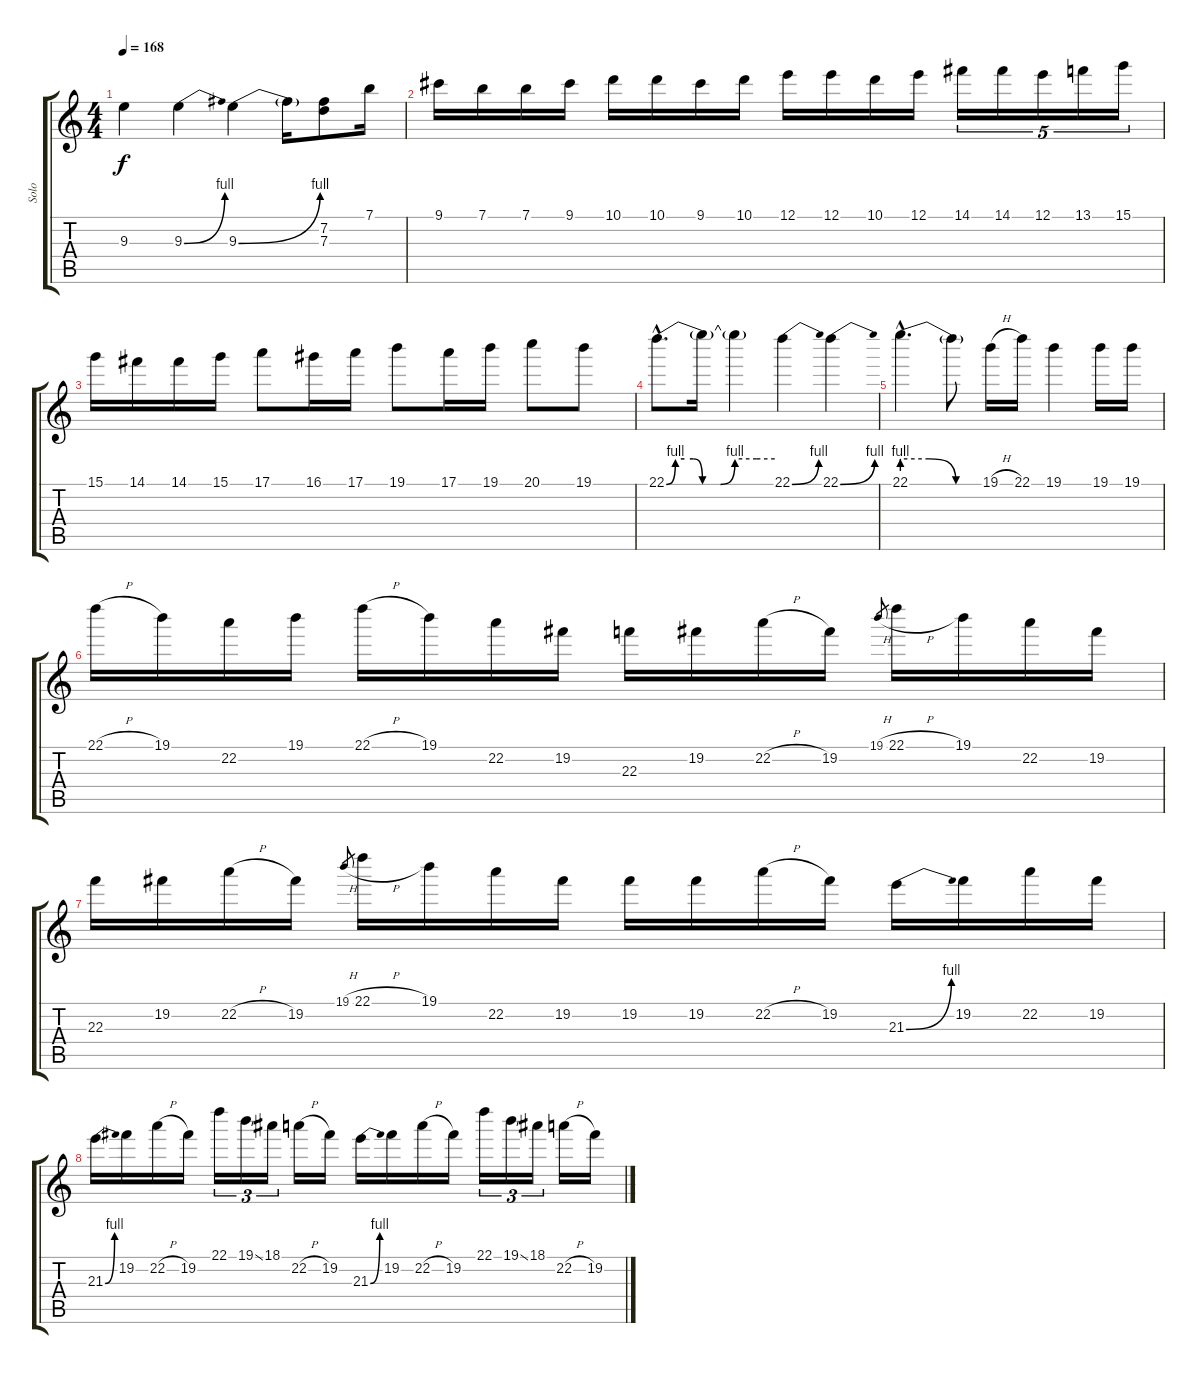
\track ("Solo" "Solo") {instrument distortionguitar}
\staff {score tabs}
\tuning (E4 B3 G3 D3 A2 E2) {hide}
\ts (4 4)
\tempo 168
\clef g2
\ks c
9.3{t}.4{dy f} 9.3{be (bend 0 0 60 4)}.4 9.3{be (bend 0 0 60 4)}.4 9.3{t}.16 (7.2 7.3).8 7.1.16 |
9.1.16 7.1.16 7.1.16 9.1.16 10.1.16 10.1.16 9.1.16 10.1.16 12.1.16 12.1.16 10.1.16 12.1.16 14.1.16{tu (5 4)} 14.1.16{tu (5 4)} 12.1.16{tu (5 4)} 13.1.16{tu (5 4)} 15.1.16{tu (5 4)} |
15.1.16 14.1.16 14.1.16 15.1.16 17.1.8 16.1.16 17.1.16 19.1.8 17.1.16 19.1.16 20.1.8 19.1.8 |
22.1{be (custom 0 0 5 4 10 4 15 4 20 0 30 0 38 4 50 4 60 4) hac}.8{d} 22.1{t}.16 22.1{t}.4 22.1{be (bend 0 0 60 4)}.4 22.1{be (bend 0 0 60 4)}.4 |
22.1{be (custom 0 4 20 4 40 0 60 0) hac}.4{d} 22.1{t}.8 19.1{h}.16 22.1.16 19.1.4 19.1.16 19.1.16 |
22.1{h}.16 19.1.16 22.2.16 19.1.16 22.1{h}.16 19.1.16 22.2.16 19.2.16 22.3.16 19.2.16 22.2{h}.16 19.2.16 19.1{h}.8{gr} 22.1{h}.16 19.1.16 22.2.16 19.2.16 |
22.3.16 19.2.16 22.2{h}.16 19.2.16 19.1{h}.8{gr} 22.1{h}.16 19.1.16 22.2.16 19.2.16 19.2.16 19.2.16 22.2{h}.16 19.2.16 21.3{be (bend 0 0 60 4)}.16 19.2.16 22.2.16 19.2.16 |
21.3{be (bend 0 0 60 4)}.16 19.2.16 22.2{h}.16 19.2.16 22.1.16{tu (3 2)} 19.1{ss}.16{tu (3 2)} 18.1.16{tu (3 2)} 22.2{h}.16 19.2.16 21.3{be (bend 0 0 60 4)}.16 19.2.16 22.2{h}.16 19.2.16 22.1.16{tu (3 2)} 19.1{ss}.16{tu (3 2)} 18.1.16{tu (3 2)} 22.2{h}.16 19.2.16
